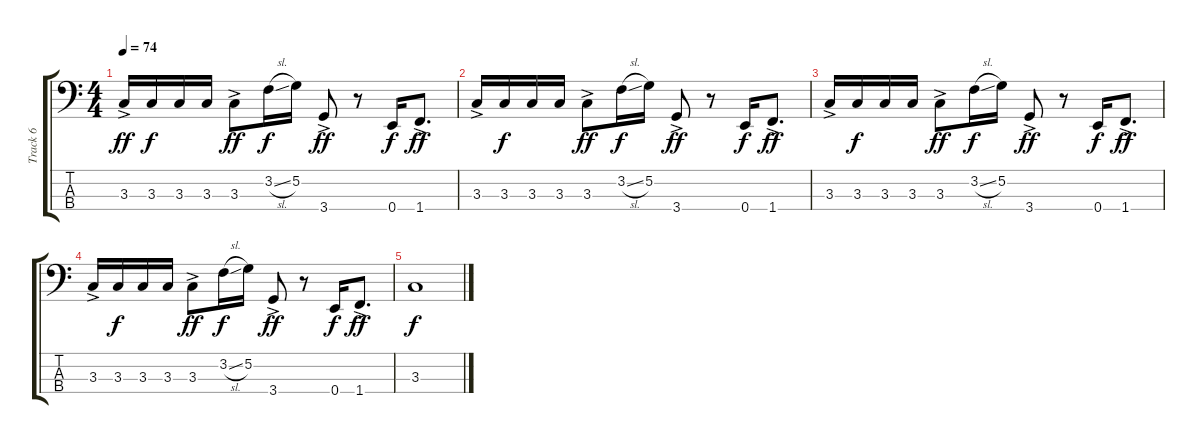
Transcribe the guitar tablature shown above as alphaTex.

\track ("Track 6" "Track 6") {instrument electricbassfinger}
\staff {score tabs}
\tuning (G2 D2 A1 E1) {hide}
\ts (4 4)
\tempo 74
\clef f4
\ks c
3.3{ac}.16{dy ff} 3.3.16{dy f} 3.3.16 3.3.16 3.3{ac}.8{dy ff} 3.2{sl}.16{dy f} 5.2.16 3.4{ac}.8{dy ff} r.8 0.4.16{dy f} 1.4{ac}.8{d dy ff} |
3.3{ac}.16 3.3.16{dy f} 3.3.16 3.3.16 3.3{ac}.8{dy ff} 3.2{sl}.16{dy f} 5.2.16 3.4{ac}.8{dy ff} r.8 0.4.16{dy f} 1.4{ac}.8{d dy ff} |
3.3{ac}.16 3.3.16{dy f} 3.3.16 3.3.16 3.3{ac}.8{dy ff} 3.2{sl}.16{dy f} 5.2.16 3.4{ac}.8{dy ff} r.8 0.4.16{dy f} 1.4{ac}.8{d dy ff} |
3.3{ac}.16 3.3.16{dy f} 3.3.16 3.3.16 3.3{ac}.8{dy ff} 3.2{sl}.16{dy f} 5.2.16 3.4{ac}.8{dy ff} r.8 0.4.16{dy f} 1.4{ac}.8{d dy ff} |
3.3.1{dy f}
